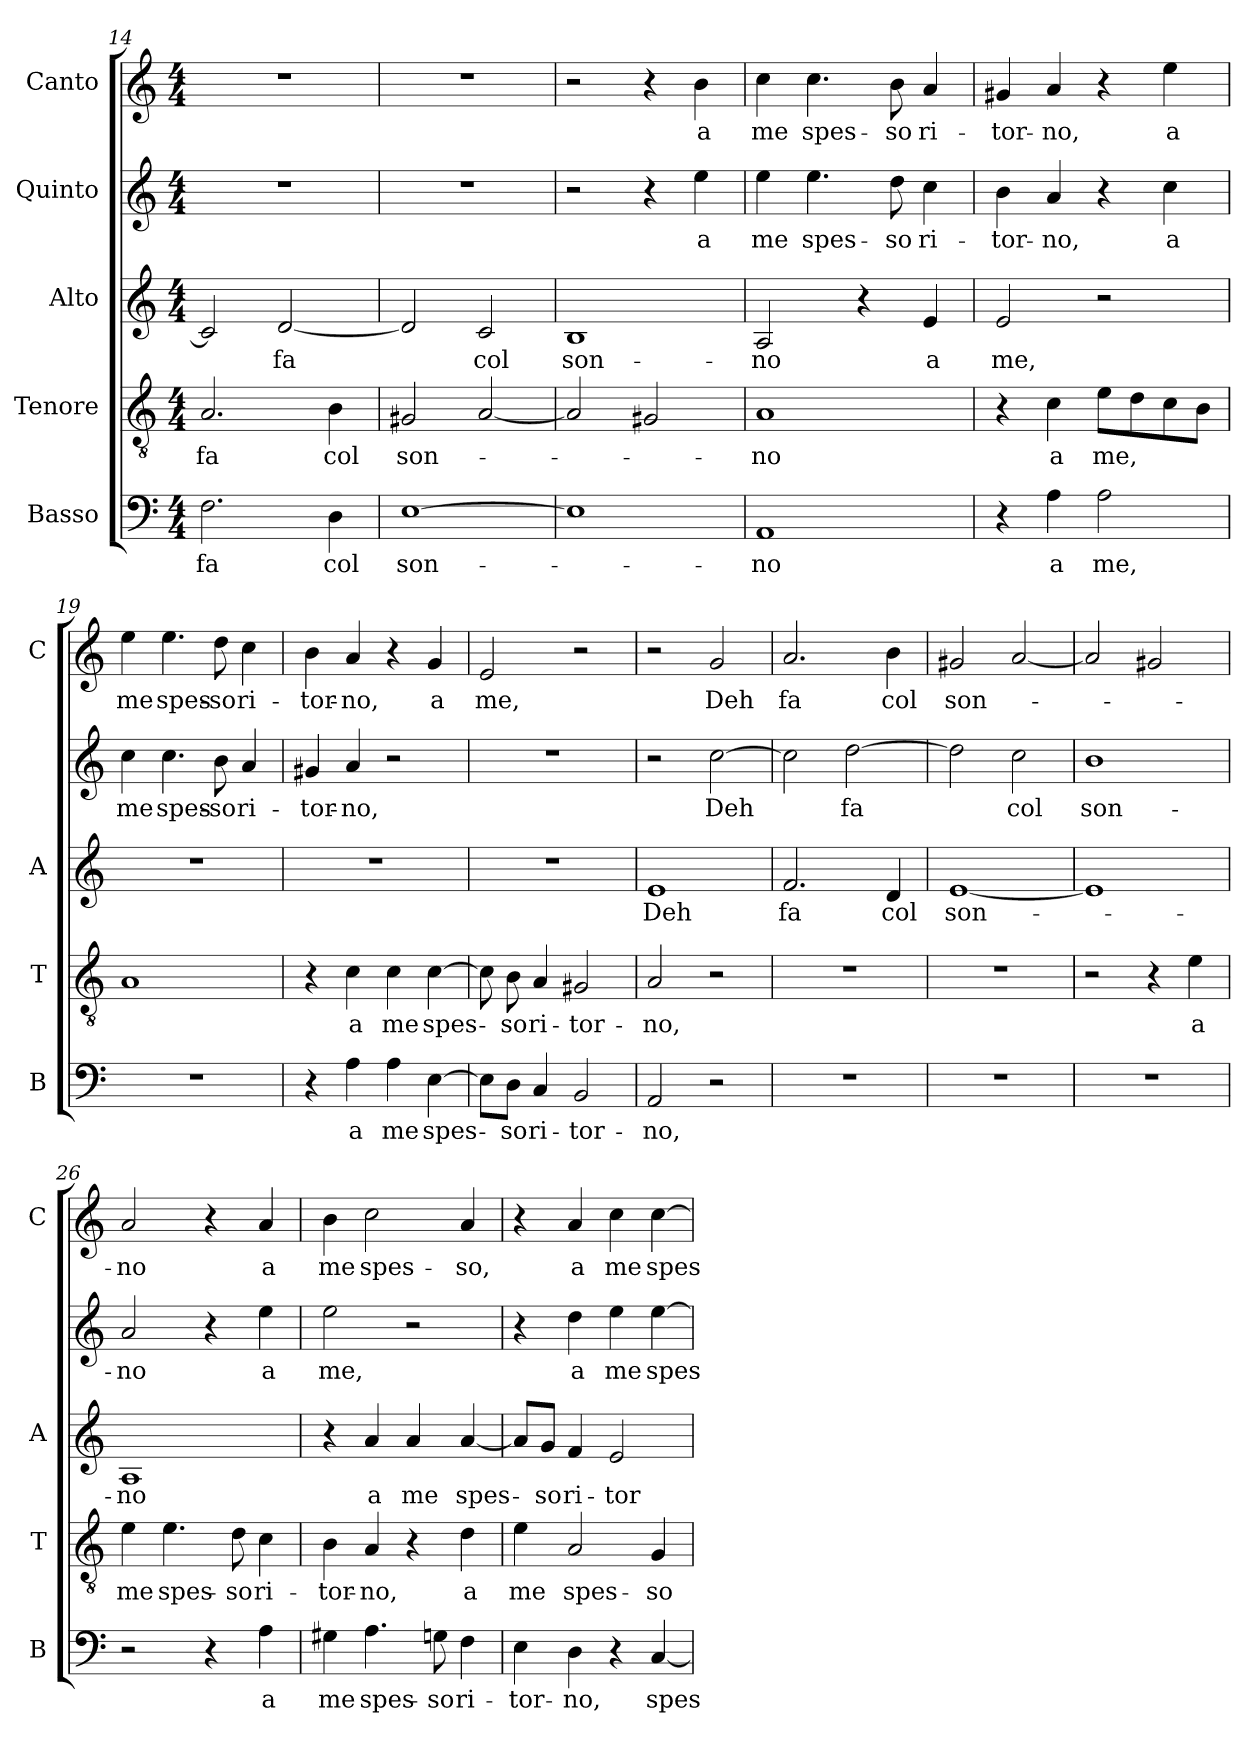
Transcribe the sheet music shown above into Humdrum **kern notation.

**kern	**text	**kern	**text	**kern	**text	**kern	**text	**kern	**text
*part5	*part5	*part4	*part4	*part3	*part3	*part2	*part2	*part1	*part1
*staff5	*staff5	*staff4	*staff4	*staff3	*staff3	*staff2	*staff2	*staff1	*staff1
*I"Basso	*	*I"Tenore	*	*I"Alto	*	*I"Quinto	*	*I"Canto	*
*I'B	*	*I'T	*	*I'A	*	*	*	*I'C	*
*clefF4	*	*clefGv2	*	*clefG2	*	*clefG2	*	*clefG2	*
*k[]	*	*k[]	*	*k[]	*	*k[]	*	*k[]	*
*C:	*	*C:	*	*C:	*	*C:	*	*C:	*
*M4/4	*	*M4/4	*	*M4/4	*	*M4/4	*	*M4/4	*
=14	=14	=14	=14	=14	=14	=14	=14	=14	=14
!	!LO:LY:b	!	!LO:LY:b	!	!	!	!	!	!
2.F\	fa	2.A/	fa	2c/]	.	1r	.	1r	.
!	!	!	!	!	!LO:LY:b	!	!	!	!
.	.	.	.	[2d/	fa	.	.	.	.
!	!LO:LY:b	!	!LO:LY:b	!	!	!	!	!	!
4D\	col	4B\	col	.	.	.	.	.	.
=15	=15	=15	=15	=15	=15	=15	=15	=15	=15
!	!LO:LY:b	!	!LO:LY:b	!	!	!	!	!	!
[1E	son-	2G#X/	son-	2d/]	.	1r	.	1r	.
!	!	!	!	!	!LO:LY:b	!	!	!	!
.	.	[2A/	.	2c/	col	.	.	.	.
=16	=16	=16	=16	=16	=16	=16	=16	=16	=16
!	!	!	!	!	!LO:LY:b	!	!	!	!
1E]	.	2A/]	.	1B	son-	2r	.	2r	.
.	.	2G#X/	.	.	.	4r	.	4r	.
!	!	!	!	!	!	!	!LO:LY:b	!	!LO:LY:b
.	.	.	.	.	.	4ee\	a	4b\	a
=17	=17	=17	=17	=17	=17	=17	=17	=17	=17
!	!LO:LY:b	!	!LO:LY:b	!	!LO:LY:b	!	!LO:LY:b	!	!LO:LY:b
1AA	-no	1A	-no	2A/	-no	4ee\	me	4cc\	me
!	!	!	!	!	!	!	!LO:LY:b	!	!LO:LY:b
.	.	.	.	.	.	4.ee\	spes-	4.cc\	spes-
.	.	.	.	4r	.	.	.	.	.
!	!	!	!	!	!	!	!LO:LY:b	!	!LO:LY:b
.	.	.	.	.	.	8dd\	-so	8b\	-so
!	!	!	!	!	!LO:LY:b	!	!LO:LY:b	!	!LO:LY:b
.	.	.	.	4e/	a	4cc\	ri-	4a/	ri-
=18	=18	=18	=18	=18	=18	=18	=18	=18	=18
!	!	!	!	!	!LO:LY:b	!	!LO:LY:b	!	!LO:LY:b
4r	.	4r	.	2e/	me,	4b\	-tor-	4g#X/	-tor-
!	!LO:LY:b	!	!LO:LY:b	!	!	!	!LO:LY:b	!	!LO:LY:b
4A\	a	4c\	a	.	.	4a/	-no,	4a/	-no,
!	!LO:LY:b	!	!LO:LY:b	!	!	!	!	!	!
2A\	me,	8e\L	me,	2r	.	4r	.	4r	.
.	.	8d\	.	.	.	.	.	.	.
!	!	!	!	!	!	!	!LO:LY:b	!	!LO:LY:b
.	.	8c\	.	.	.	4cc\	a	4ee\	a
.	.	8B\J	.	.	.	.	.	.	.
=19	=19	=19	=19	=19	=19	=19	=19	=19	=19
!	!	!	!	!	!	!	!LO:LY:b	!	!LO:LY:b
1r	.	1A	.	1r	.	4cc\	me	4ee\	me
!	!	!	!	!	!	!	!LO:LY:b	!	!LO:LY:b
.	.	.	.	.	.	4.cc\	spes-	4.ee\	spes-
!	!	!	!	!	!	!	!LO:LY:b	!	!LO:LY:b
.	.	.	.	.	.	8b\	-so	8dd\	-so
!	!	!	!	!	!	!	!LO:LY:b	!	!LO:LY:b
.	.	.	.	.	.	4a/	ri-	4cc\	ri-
!!LO:LB:g=z
=20	=20	=20	=20	=20	=20	=20	=20	=20	=20
!	!	!	!	!	!	!	!LO:LY:b	!	!LO:LY:b
4r	.	4r	.	1r	.	4g#X/	-tor-	4b\	-tor-
!	!LO:LY:b	!	!LO:LY:b	!	!	!	!LO:LY:b	!	!LO:LY:b
4A\	a	4c\	a	.	.	4a/	-no,	4a/	-no,
!	!LO:LY:b	!	!LO:LY:b	!	!	!	!	!	!
4A\	me	4c\	me	.	.	2r	.	4r	.
!	!LO:LY:b	!	!LO:LY:b	!	!	!	!	!	!LO:LY:b
[4E\	spes-	[4c\	spes-	.	.	.	.	4g/	a
=21	=21	=21	=21	=21	=21	=21	=21	=21	=21
!	!	!	!	!	!	!	!	!	!LO:LY:b
8E\L]	.	8c\]	.	1r	.	1r	.	2e/	me,
!	!LO:LY:b	!	!LO:LY:b	!	!	!	!	!	!
8D\J	-so	8B\	-so	.	.	.	.	.	.
!	!LO:LY:b	!	!LO:LY:b	!	!	!	!	!	!
4C/	ri-	4A/	ri-	.	.	.	.	.	.
!	!LO:LY:b	!	!LO:LY:b	!	!	!	!	!	!
2BB/	-tor-	2G#X/	-tor-	.	.	.	.	2r	.
=22	=22	=22	=22	=22	=22	=22	=22	=22	=22
!	!LO:LY:b	!	!LO:LY:b	!	!LO:LY:b	!	!	!	!
2AA/	-no,	2A/	-no,	1e	Deh	2r	.	2r	.
!	!	!	!	!	!	!	!LO:LY:b	!	!LO:LY:b
2r	.	2r	.	.	.	[2cc\	Deh	2g/	Deh
=23	=23	=23	=23	=23	=23	=23	=23	=23	=23
!	!	!	!	!	!LO:LY:b	!	!	!	!LO:LY:b
1r	.	1r	.	2.f/	fa	2cc\]	.	2.a/	fa
!	!	!	!	!	!	!	!LO:LY:b	!	!
.	.	.	.	.	.	[2dd\	fa	.	.
!	!	!	!	!	!LO:LY:b	!	!	!	!LO:LY:b
.	.	.	.	4d/	col	.	.	4b\	col
=24	=24	=24	=24	=24	=24	=24	=24	=24	=24
!	!	!	!	!	!LO:LY:b	!	!	!	!LO:LY:b
1r	.	1r	.	[1e	son-	2dd\]	.	2g#X/	son-
!	!	!	!	!	!	!	!LO:LY:b	!	!
.	.	.	.	.	.	2cc\	col	[2a/	.
=25	=25	=25	=25	=25	=25	=25	=25	=25	=25
!	!	!	!	!	!	!	!LO:LY:b	!	!
1r	.	2r	.	1e]	.	1b	son-	2a/]	.
.	.	4r	.	.	.	.	.	2g#X/	.
!	!	!	!LO:LY:b	!	!	!	!	!	!
.	.	4e\	a	.	.	.	.	.	.
=26	=26	=26	=26	=26	=26	=26	=26	=26	=26
!	!	!	!LO:LY:b	!	!LO:LY:b	!	!LO:LY:b	!	!LO:LY:b
2r	.	4e\	me	1A	-no	2a/	-no	2a/	-no
!	!	!	!LO:LY:b	!	!	!	!	!	!
.	.	4.e\	spes-	.	.	.	.	.	.
4r	.	.	.	.	.	4r	.	4r	.
!	!	!	!LO:LY:b	!	!	!	!	!	!
.	.	8d\	-so	.	.	.	.	.	.
!	!LO:LY:b	!	!LO:LY:b	!	!	!	!LO:LY:b	!	!LO:LY:b
4A\	a	4c\	ri-	.	.	4ee\	a	4a/	a
=27	=27	=27	=27	=27	=27	=27	=27	=27	=27
!	!LO:LY:b	!	!LO:LY:b	!	!	!	!LO:LY:b	!	!LO:LY:b
4G#X\	me	4B\	-tor-	4r	.	2ee\	me,	4b\	me
!	!LO:LY:b	!	!LO:LY:b	!	!LO:LY:b	!	!	!	!LO:LY:b
4.A\	spes-	4A/	-no,	4a/	a	.	.	2cc\	spes-
!	!	!	!	!	!LO:LY:b	!	!	!	!
.	.	4r	.	4a/	me	2r	.	.	.
!	!LO:LY:b	!	!	!	!	!	!	!	!
8Gn\	-so	.	.	.	.	.	.	.	.
!	!LO:LY:b	!	!LO:LY:b	!	!LO:LY:b	!	!	!	!LO:LY:b
4F\	ri-	4d\	a	[4a/	spes-	.	.	4a/	-so,
!!LO:LB:g=z
=28	=28	=28	=28	=28	=28	=28	=28	=28	=28
!	!LO:LY:b	!	!LO:LY:b	!	!	!	!	!	!
4E\	-tor-	4e\	me	8a/L]	.	4r	.	4r	.
!	!	!	!	!	!LO:LY:b	!	!	!	!
.	.	.	.	8g/J	-so	.	.	.	.
!	!LO:LY:b	!	!LO:LY:b	!	!LO:LY:b	!	!LO:LY:b	!	!LO:LY:b
4D\	-no,	2A/	spes-	4f/	ri-	4dd\	a	4a/	a
!	!	!	!	!	!LO:LY:b	!	!LO:LY:b	!	!LO:LY:b
4r	.	.	.	2e/	-tor-	4ee\	me	4cc\	me
!	!LO:LY:b	!	!LO:LY:b	!	!	!	!LO:LY:b	!	!LO:LY:b
[4C/	spes-	4G/	-so	.	.	[4ee\	spes-	[4cc\	spes-
=	=	=	=	=	=	=	=	=	=
*-	*-	*-	*-	*-	*-	*-	*-	*-	*-
